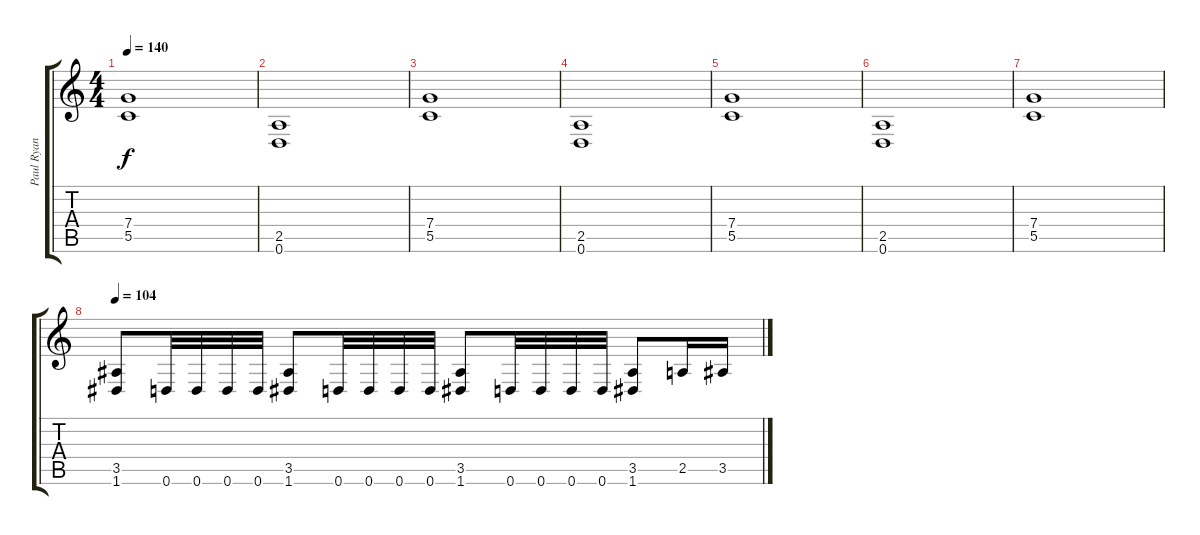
\track ("Paul Ryan" "Paul Ryan") {instrument distortionguitar}
\staff {score tabs}
\tuning (D4 A3 F3 C3 G2 D2) {hide}
\ts (4 4)
\tempo 140
\clef g2
\ks c
(7.4 5.5).1{dy f} |
(2.5 0.6).1 |
(7.4 5.5).1 |
(2.5 0.6).1 |
(7.4 5.5).1 |
(2.5 0.6).1 |
(7.4 5.5).1 |
\tempo 104
(3.5 1.6).8 0.6.32 0.6.32 0.6.32 0.6.32 (3.5 1.6).8 0.6.32 0.6.32 0.6.32 0.6.32 (3.5 1.6).8 0.6.32 0.6.32 0.6.32 0.6.32 (3.5 1.6).8 2.5.16 3.5.16
